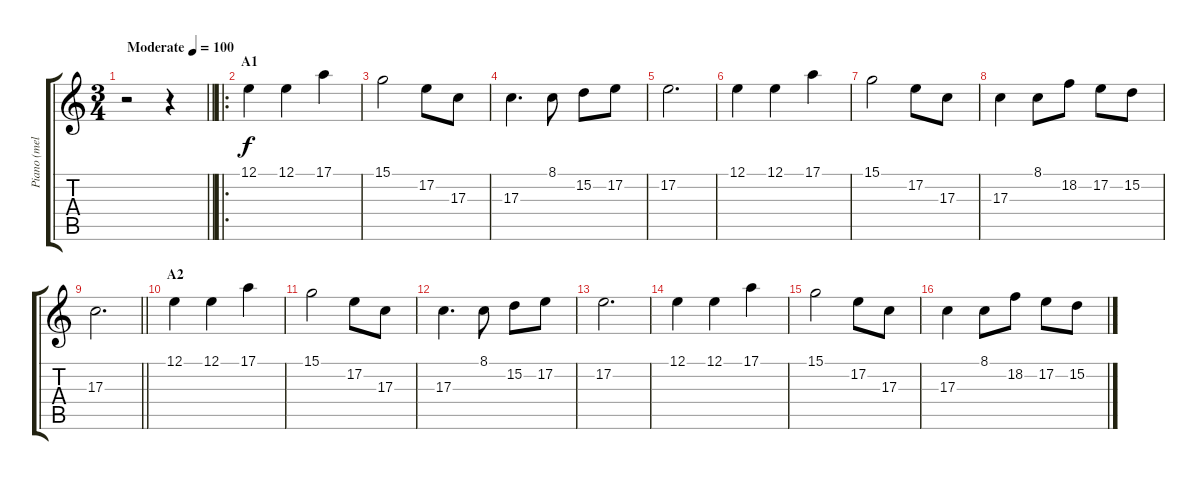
\track ("Piano (melody)" "Piano (mel") {instrument brightacousticpiano}
\staff {score tabs}
\tuning (E4 B3 G3 D3 A2 E2) {hide}
\ts (3 4)
\tempo (100 "Moderate")
\clef g2
\barLineRight lightlight
\ks c
r.2{dy f instrument brightacousticpiano} r.4 |
\ro
\section ("" "A1")
12.1.4 12.1.4 17.1.4 |
15.1.2 17.2.8 17.3.8 |
17.3.4{d} 8.1.8 15.2.8 17.2.8 |
17.2.2{d} |
12.1.4 12.1.4 17.1.4 |
15.1.2 17.2.8 17.3.8 |
17.3.4 8.1.8 18.2.8 17.2.8 15.2.8 |
\barLineRight lightlight
17.3.2{d} |
\section ("" "A2")
12.1.4 12.1.4 17.1.4 |
15.1.2 17.2.8 17.3.8 |
17.3.4{d} 8.1.8 15.2.8 17.2.8 |
17.2.2{d} |
12.1.4 12.1.4 17.1.4 |
15.1.2 17.2.8 17.3.8 |
17.3.4 8.1.8 18.2.8 17.2.8 15.2.8
